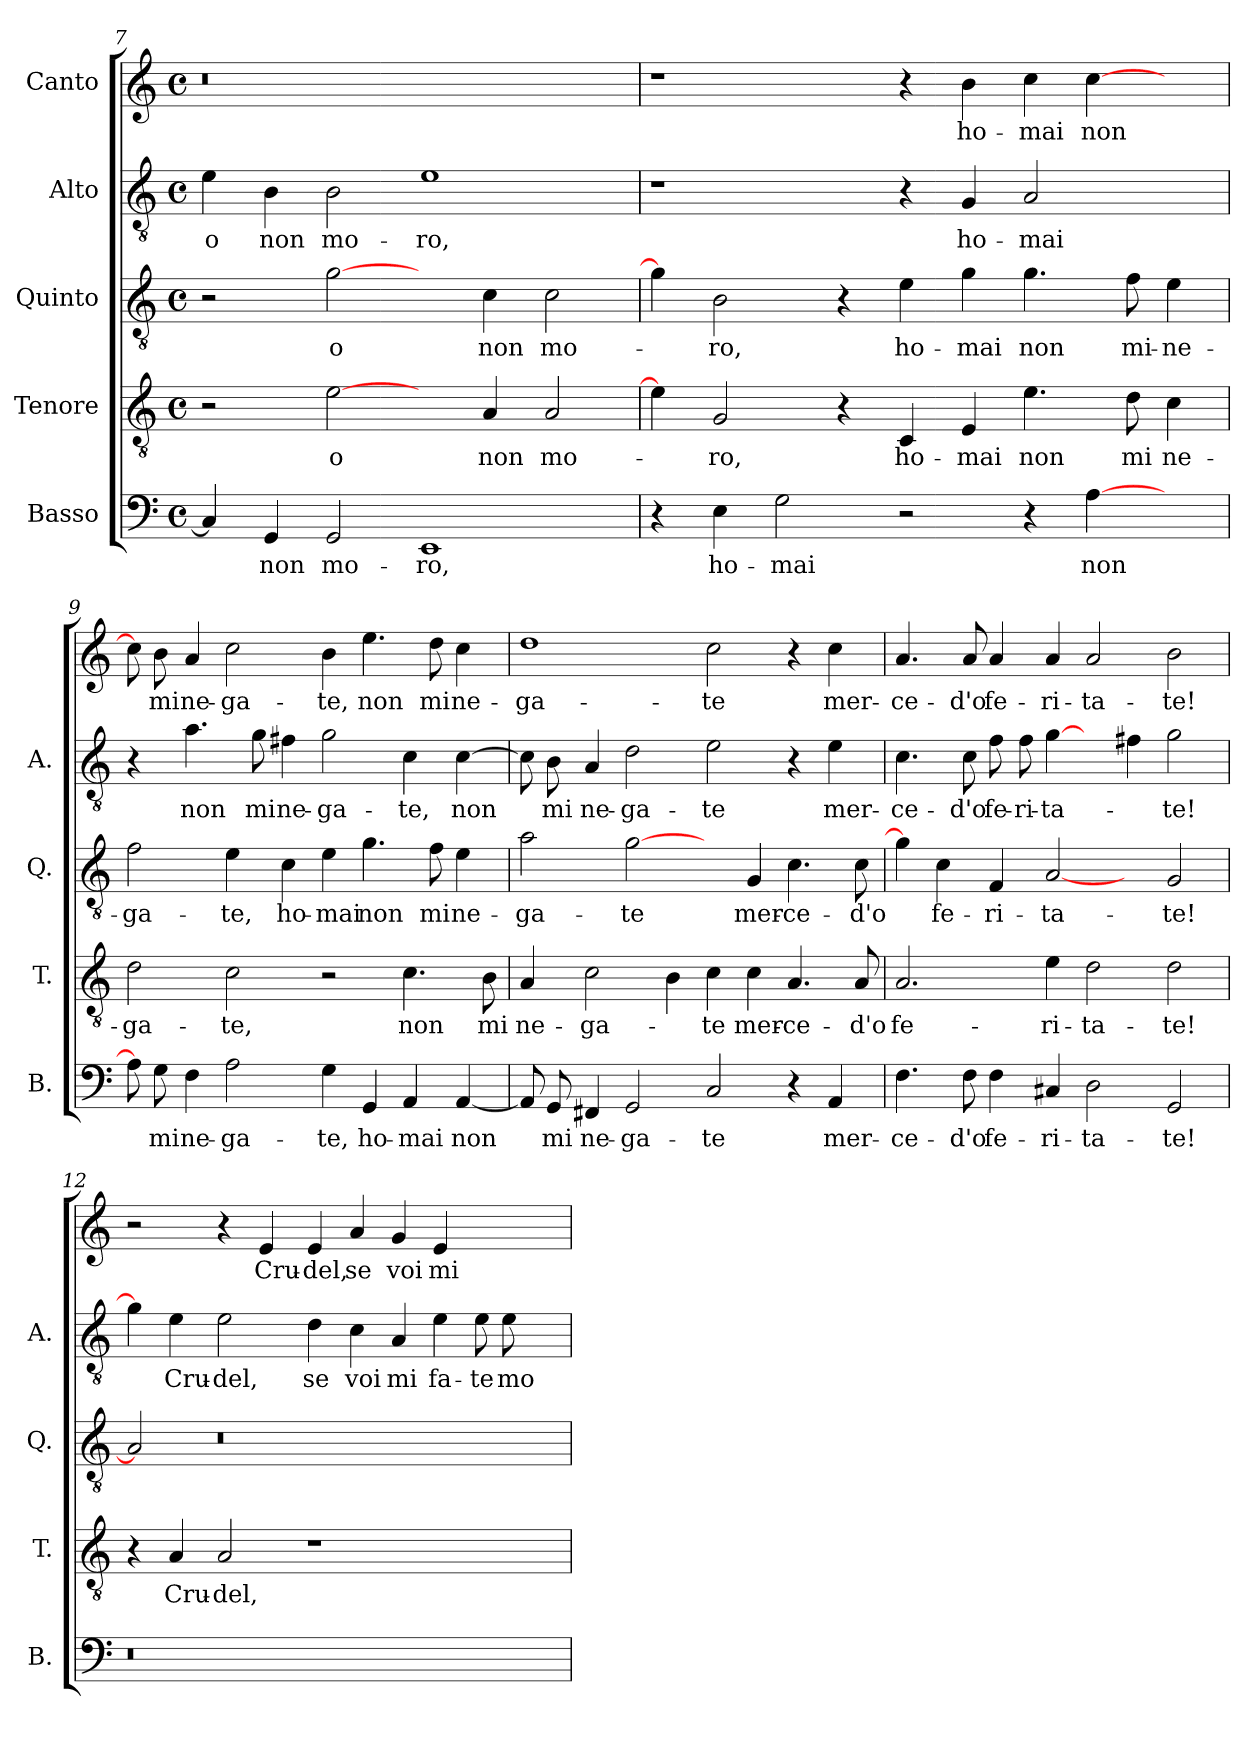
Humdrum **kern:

**kern	**text	**kern	**text	**kern	**text	**kern	**text	**kern	**text
*part5	*part5	*part4	*part4	*part3	*part3	*part2	*part2	*part1	*part1
*staff5	*staff5	*staff4	*staff4	*staff3	*staff3	*staff2	*staff2	*staff1	*staff1
*I"Basso	*	*I"Tenore	*	*I"Quinto	*	*I"Alto	*	*I"Canto	*
*I'B.	*	*I'T.	*	*I'Q.	*	*I'A.	*	*	*
*clefF4	*	*clefGv2	*	*clefGv2	*	*clefGv2	*	*clefG2	*
*k[]	*	*k[]	*	*k[]	*	*k[]	*	*k[]	*
*C:	*	*C:	*	*C:	*	*C:	*	*C:	*
*M4/4	*	*M4/4	*	*M4/4	*	*M4/4	*	*M4/4	*
*met(c)	*	*met(c)	*	*met(c)	*	*met(c)	*	*met(c)	*
=7	=7	=7	=7	=7	=7	=7	=7	=7	=7
!	!	!	!	!	!	!	!	!LO:N:vis=0	!
4C/]	.	2r	.	2r	.	4e\	o	1r	.
4GG/	non	.	.	.	.	4B\	non	.	.
2GG/	mo-	[2e\	o	[2g\	o	2B\	mo-	.	.
1EE/	-ro,	4ryy	.	4ryy	.	1e\	-ro,	1ryy	.
.	.	4A/	non	4c\	non	.	.	.	.
.	.	2A/	mo-	2c\	mo-	.	.	.	.
=8	=8	=8	=8	=8	=8	=8	=8	=8	=8
4r	.	4e\]	.	4g\]	.	1r	.	1r	.
4E\	ho-	2G/	-ro,	2B\	-ro,	.	.	.	.
2G\	-mai	.	.	.	.	.	.	.	.
.	.	4r	.	4r	.	.	.	.	.
2r	.	4C/	ho-	4e\	ho-	4r	.	4r	.
.	.	4E/	-mai	4g\	-mai	4G/	ho-	4b\	ho-
4r	.	4.e\	non	4.g\	non	2A/	-mai	4cc\	-mai
[4A\	non	.	.	.	.	.	.	[4cc\	non
.	.	8d\	mi	8f\	mi-	.	.	.	.
4ryy	.	4c\	ne-	4e\	-ne-	4ryy	.	4ryy	.
=9	=9	=9	=9	=9	=9	=9	=9	=9	=9
8A\]	.	2d\	-ga-	2f\	-ga-	4r	.	8cc\]	.
8G\	mi	.	.	.	.	.	.	8b\	mi
4F\	ne-	.	.	.	.	4.a\	non	4a/	ne-
2A\	-ga-	2c\	-te,	4e\	-te,	.	.	2cc\	-ga-
.	.	.	.	.	.	8g\	mi	.	.
.	.	.	.	4c\	ho-	4f#X\	ne-	.	.
4G\	-te,	2r	.	4e\	-mai	2g\	-ga-	4b\	-te,
4GG/	ho-	.	.	4.g\	non	.	.	4.ee\	non
4AA/	-mai	4.c\	non	.	.	4c\	-te,	.	.
.	.	.	.	8f\	mi	.	.	8dd\	mi
[4AA/	non	.	.	4e\	ne-	[4c\	non	4cc\	ne-
.	.	8B\	mi	.	.	.	.	.	.
=10	=10	=10	=10	=10	=10	=10	=10	=10	=10
8AA/]	.	4A/	ne-	2a\	-ga-	8c\]	.	1dd\	-ga-
8GG/	mi	.	.	.	.	8B\	mi	.	.
4FF#X/	ne-	2c\	-ga-	.	.	4A/	ne-	.	.
2GG/	-ga-	.	.	[2g\	-te	2d\	-ga-	.	.
.	.	4B\	.	.	.	.	.	.	.
2C/	-te	4c\	-te	4ryy	.	2e\	-te	2cc\	-te
.	.	4c\	mer-	4G/	mer-	.	.	.	.
4r	.	4.A/	-ce-	4.c\	-ce-	4r	.	4r	.
4AA/	mer-	.	.	.	.	4e\	mer-	4cc\	mer-
.	.	8A/	-d'o	8c\	-d'o	.	.	.	.
=11	=11	=11	=11	=11	=11	=11	=11	=11	=11
4.F\	-ce-	2.A/	fe-	4g\]	.	4.c\	-ce-	4.a/	-ce-
.	.	.	.	4c\	fe-	.	.	.	.
8F\	-d'o	.	.	.	.	8c\	-d'o	8a/	-d'o
4F\	fe-	.	.	4F/	-ri-	8f\	fe-	4a/	fe-
.	.	.	.	.	.	8f\	-ri-	.	.
4C#X/	-ri-	4e\	-ri-	[2A/	-ta-	[4g\	-ta-	4a/	-ri-
2D\	-ta-	2d\	-ta-	.	.	4ryy	.	2a/	-ta-
.	.	.	.	4ryy	.	4f#X\	.	.	.
2GG/	-te!	2d\	-te!	2G/	-te!	2g\	-te!	2b\	-te!
=12	=12	=12	=12	=12	=12	=12	=12	=12	=12
!LO:N:vis=0	!	!	!	!	!	!	!	!	!
1r	.	4r	.	2A/]	.	4g\]	.	2r	.
.	.	4A/	Cru-	.	.	4e\	Cru-	.	.
!	!	!	!	!LO:N:vis=0	!	!	!	!	!
.	.	2A/	-del,	1r	.	2e\	-del,	4r	.
.	.	.	.	.	.	.	.	4e/	Cru-
1ryy	.	1r	.	.	.	4d\	se	4e/	-del,
.	.	.	.	.	.	4c\	voi	4a/	se
.	.	.	.	1ryy	.	4A/	mi	4g/	voi
.	.	.	.	.	.	4e\	fa-	4e/	mi
2ryy	.	2ryy	.	.	.	8e\	-te	2ryy	.
.	.	.	.	.	.	8e\	mo-	.	.
.	.	.	.	.	.	4ryy	.	.	.
=	=	=	=	=	=	=	=	=	=
*-	*-	*-	*-	*-	*-	*-	*-	*-	*-
